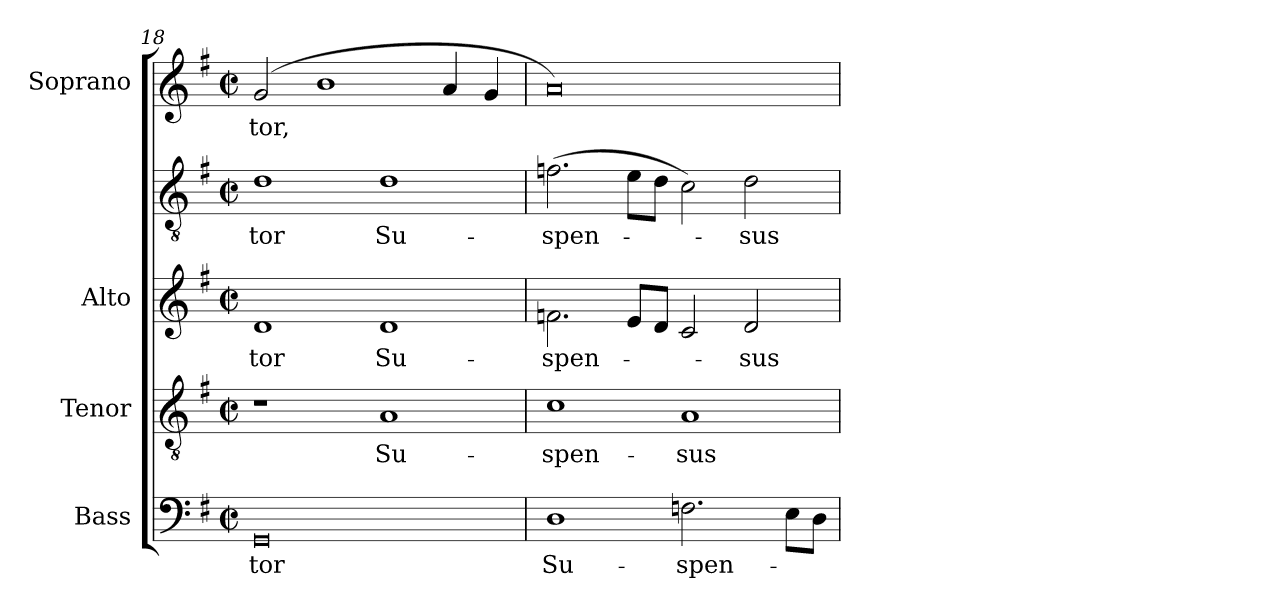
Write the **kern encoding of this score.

**kern	**text	**kern	**text	**kern	**text	**kern	**text	**kern	**text
*part4	*part4	*part3	*part3	*part2	*part2	*part2	*part2	*part1	*part1
*staff5	*staff5	*staff4	*staff4	*staff3	*staff3	*staff2	*staff2	*staff1	*staff1
*I"Bass	*	*I"Tenor	*	*I"Alto	*	*	*	*I"Soprano	*
*I'B	*	*I'T	*	*I'A	*	*	*	*I'S	*
!!LO:LB:g=z
*clefF4	*	*clefGv2	*	*	*	*clefGv2	*	*clefG2	*
*k[f#]	*	*k[f#]	*	*k[f#]	*	*k[f#]	*	*k[f#]	*
*G:	*	*G:	*	*G:	*	*G:	*	*G:	*
*M4/2	*	*M4/2	*	*M4/2	*	*M4/2	*	*M4/2	*
*met(c|)	*	*met(c|)	*	*met(c|)	*	*met(c|)	*	*met(c|)	*
=18	=18	=18	=18	=18	=18	=18	=18	=18	=18
!	!LO:LY:b	!	!	!	!LO:LY:b	!	!LO:LY:b	!	!LO:LY:b
0GG	-tor	1r	.	1d	-tor	1d	-tor	(<2g	-tor,
.	.	.	.	.	.	.	.	1b	.
!	!	!	!LO:LY:b	!	!LO:LY:b	!	!LO:LY:b	!	!
.	.	1A	Su-	1d	Su-	1d	Su-	.	.
.	.	.	.	.	.	.	.	4a	.
.	.	.	.	.	.	.	.	4g	.
=19	=19	=19	=19	=19	=19	=19	=19	=19	=19
!	!LO:LY:b	!	!LO:LY:b	!	!LO:LY:b	!	!LO:LY:b	!	!
1D	Su-	1c	-spen-	2.fn\	-spen-	(>2.fn\	-spen-	0a)	.
.	.	.	.	8eL	.	8eL	.	.	.
.	.	.	.	8dJ	.	8dJ	.	.	.
!	!LO:LY:b	!	!LO:LY:b	!	!	!	!	!	!
2.Fn	-spen-	1A	-sus	2c	.	2c)	.	.	.
!	!	!	!	!	!LO:LY:b	!	!LO:LY:b	!	!
.	.	.	.	2d	sus	2d	sus	.	.
8EL	.	.	.	.	.	.	.	.	.
8DJ	.	.	.	.	.	.	.	.	.
=	=	=	=	=	=	=	=	=	=
*-	*-	*-	*-	*-	*-	*-	*-	*-	*-
